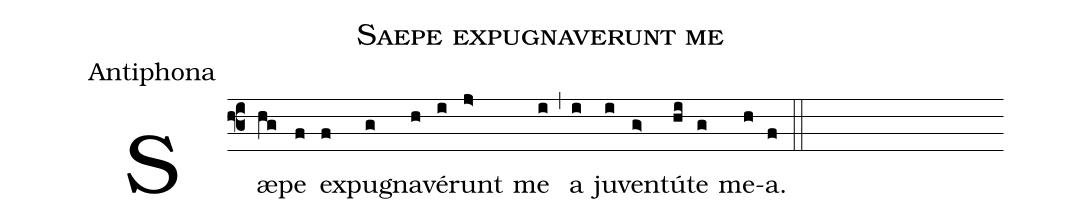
name:Saepe expugnaverunt me;
office-part:Antiphona;
%%
(f3)Sæ(hg)pe(f) ex(f)pu(g)gna(h)vé(i)runt(j>) me(i) (,) a(i) ju(i)ven(g>)tú(hi)te(g) me(h)a.(f) (::)
